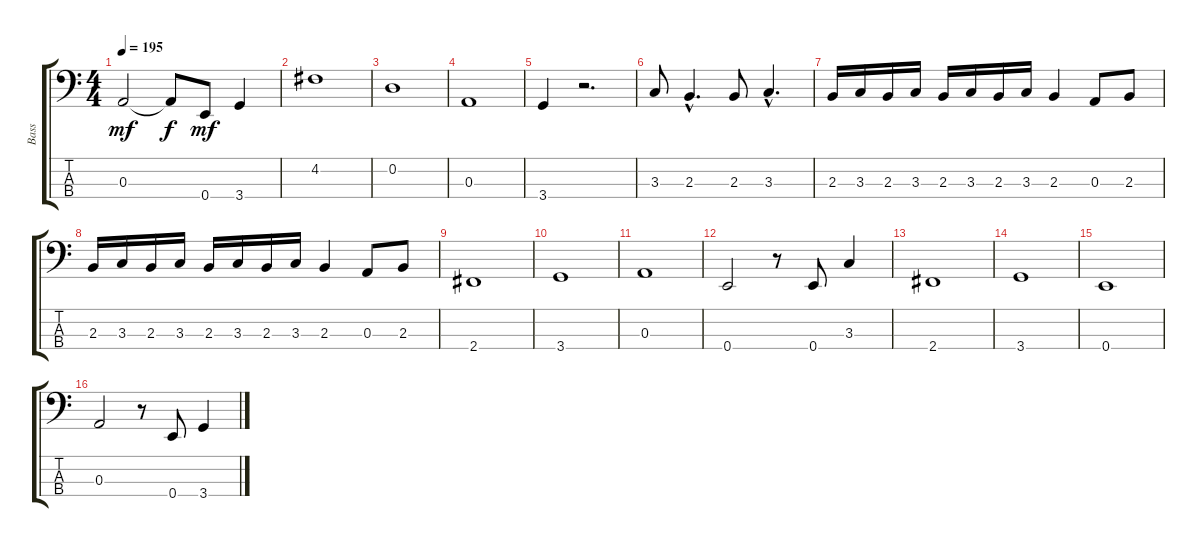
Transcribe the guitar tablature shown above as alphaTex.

\track ("Bass" "Bass") {instrument electricbasspick}
\staff {score tabs}
\tuning (G2 D2 A1 E1) {hide}
\ts (4 4)
\tempo 195
\clef f4
\ks c
0.3.2{dy mf} 0.3{t}.8{dy f} 0.4.8{dy mf} 3.4.4 |
4.2.1 |
0.2.1 |
0.3.1 |
3.4.4 r.2{d} |
3.3.8 2.3{hac}.4{d} 2.3.8 3.3{hac}.4{d} |
2.3.16 3.3.16 2.3.16 3.3.16 2.3.16 3.3.16 2.3.16 3.3.16 2.3.4 0.3.8 2.3.8 |
2.3.16 3.3.16 2.3.16 3.3.16 2.3.16 3.3.16 2.3.16 3.3.16 2.3.4 0.3.8 2.3.8 |
2.4.1 |
3.4.1 |
0.3.1 |
0.4.2 r.8 0.4.8 3.3.4 |
2.4.1 |
3.4.1 |
0.4.1 |
0.3.2 r.8 0.4.8 3.4.4
